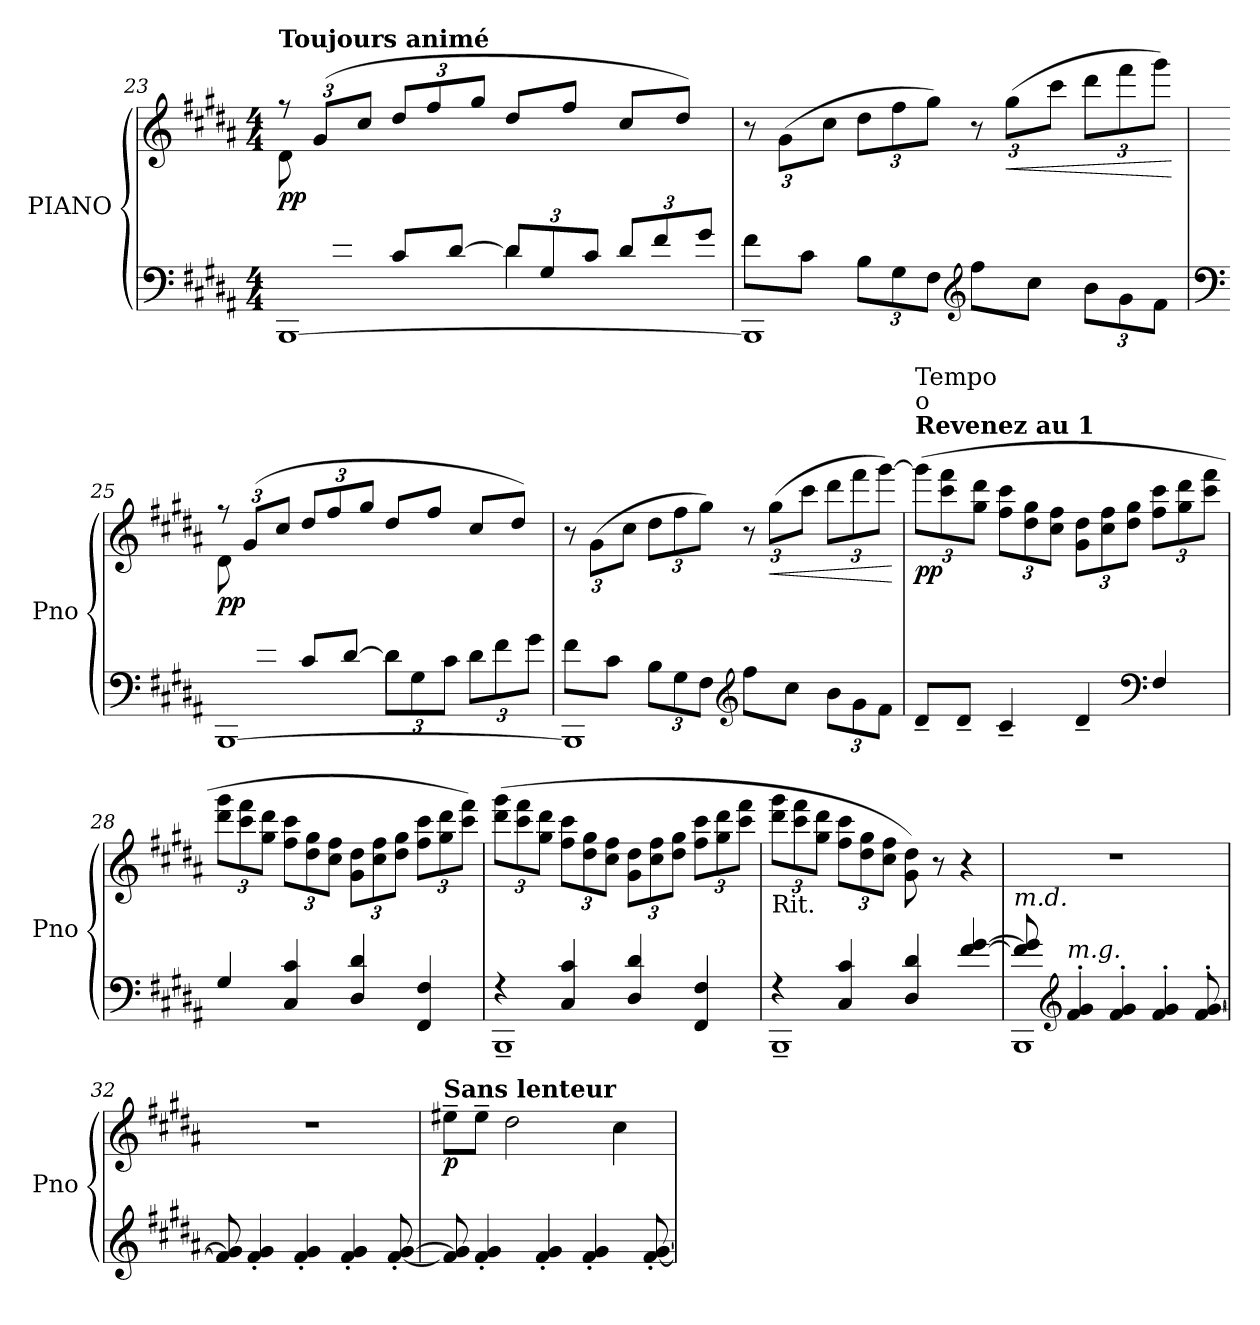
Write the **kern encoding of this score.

**kern	**kern	**dynam
*part1	*part1	*part1
*staff2	*staff1	*staff1/2
*I"PIANO	*	*
*I'Pno	*	*
*clefF4	*clefG2	*
*k[f#c#g#d#a#]	*k[f#c#g#d#a#]	*
*M4/4	*M4/4	*
=23	=23	=23
*^	*	*
*	*^	*	*
*	*	*	*Xbrackettup	*
*	*	*	*^	*
!	!	!	!LO:TX:a:B:t=Toujours animé	!	!
!	!	!	!	!	!LO:DY:b
8ryy	2ryy	[1BBB	12r	(<8d#\L	pp
.	.	.	(>12g#/L	.	.
8f#/J	.	.	.	8ryy	.
.	.	.	12cc#/J	.	.
*	*	*	*v	*v	*
8c#/L	.	.	12dd#/L	.
.	.	.	12ff#/	.
[8d#/J	.	.	.	.
.	.	.	12gg#/J	.
*	*Xbrackettup	*	*	*
4d#\]	12d#/L	.	8dd#/L	.
.	12G#/	.	.	.
.	.	.	8ff#/J	.
.	12c#/J	.	.	.
*	*	*	*^	*
4ryy	12d#/L	.	8cc#/L	4ryy	.
.	12f#/	.	.	.	.
.	.	.	8dd#/J)	.	.
.	12g#/J)	.	.	.	.
*	*v	*v	*	*	*
*	*	*v	*v	*
=24	=24	=24	=24
8f#\L	1BBB]	12r	.
.	.	(>12g#\L	.
8c#\J	.	.	.
.	.	12cc#\J	.
12B\L	.	12dd#\L	.
12G#\	.	12ff#\	.
12F#\J	.	12gg#\J)	.
*clefG2	*	*	*
8ff#\L	.	12r	.
!	!	!	!LO:HP:b
.	.	(>12gg#\L	<
8cc#\J	.	.	.
.	.	12ccc#\J	.
12b\L	.	12ddd#\L	.
12g#\	.	12fff#\	.
12f#\J	.	12ggg#\J)	.
*v	*v	*	*
.	.	[
!!LO:LB:g=z
=25	=25	=25
*clefF4	*	*
*^	*^	*
*	*^	*	*	*
!	!	!	!	!	!LO:DY:b
8ryy	2ryy	[1BBB	12r	(<8d#\L	pp
.	.	.	(>12g#/L	.	.
8f#/J	.	.	.	8ryy	.
.	.	.	12cc#/J	.	.
*	*	*	*v	*v	*
8c#/L	.	.	12dd#/L	.
.	.	.	12ff#/	.
[8d#/J	.	.	.	.
.	.	.	12gg#/J	.
4d#\]	12d#\L	.	8dd#/L	.
.	12G#\	.	.	.
.	.	.	8ff#/J	.
.	12c#\J	.	.	.
*	*	*	*^	*
4ryy	12d#\L	.	8cc#/L	4ryy	.
.	12f#\	.	.	.	.
.	.	.	8dd#/J)	.	.
.	12g#\J)	.	.	.	.
*	*v	*v	*	*	*
*	*	*v	*v	*
=26	=26	=26	=26
8f#\L	1BBB]	12r	.
.	.	(>12g#\L	.
8c#\J	.	.	.
.	.	12cc#\J	.
12B\L	.	12dd#\L	.
12G#\	.	12ff#\	.
12F#\J	.	12gg#\J)	.
*clefG2	*	*	*
8ff#\L	.	12r	.
!	!	!	!LO:HP:b
.	.	(>12gg#\L	<
8cc#\J	.	.	.
.	.	12ccc#\J	.
12b\L	.	12ddd#\L	.
12g#\	.	12fff#\	.
12f#\J	.	[12ggg#\J)	.
*v	*v	*	*
.	.	[
!!LO:PB:g=z
=27	=27	=27
!	!LO:TX:a:B:t=Revenez au 1	!
!	!LO:TX:a:t=o	!
!	!LO:TX:a:t=Tempo	!
!	!	!LO:DY:b
8d#~/L	(>12ggg#\L]	pp
.	12ccc#\ 12fff#\	.
8d#~/J	.	.
.	12gg#\ 12ddd#\J	.
4c#~/	12ff#\ 12ccc#\L	.
.	12dd#\ 12gg#\	.
.	12cc#\ 12ff#\J	.
4d#~/	12g#\ 12dd#\L	.
.	12cc#\ 12ff#\	.
.	12dd#\ 12gg#\J	.
*clefF4	*	*
4F#/	12ff#\ 12ccc#\L	.
.	12gg#\ 12ddd#\	.
.	12ccc#\ 12fff#\J	.
=28	=28	=28
4G#/	12ddd#\ 12ggg#\L	.
.	12ccc#\ 12fff#\	.
.	12gg#\ 12ddd#\J	.
4C#/ 4c#/	12ff#\ 12ccc#\L	.
.	12dd#\ 12gg#\	.
.	12cc#\ 12ff#\J	.
4D#/ 4d#/	12g#\ 12dd#\L	.
.	12cc#\ 12ff#\	.
.	12dd#\ 12gg#\J	.
4FF#/ 4F#/	12ff#\ 12ccc#\L	.
.	12gg#\ 12ddd#\	.
.	12ccc#\ 12fff#\J)	.
=29	=29	=29
*^	*	*
4r	1BBB~	(>12ddd#\ 12ggg#\L	.
.	.	12ccc#\ 12fff#\	.
.	.	12gg#\ 12ddd#\J	.
4C#/ 4c#/	.	12ff#\ 12ccc#\L	.
.	.	12dd#\ 12gg#\	.
.	.	12cc#\ 12ff#\J	.
4D#/ 4d#/	.	12g#\ 12dd#\L	.
.	.	12cc#\ 12ff#\	.
.	.	12dd#\ 12gg#\J	.
4FF#/ 4F#/	.	12ff#\ 12ccc#\L	.
.	.	12gg#\ 12ddd#\	.
.	.	12ccc#\ 12fff#\J	.
!!LO:LB:g=z
=30	=30	=30	=30
!	!	!LO:TX:b:t=Rit.	!
4r	1BBB~	12ddd#\ 12ggg#\L	.
.	.	12ccc#\ 12fff#\	.
.	.	12gg#\ 12ddd#\J	.
4C#/ 4c#/	.	12ff#\ 12ccc#\L	.
.	.	12dd#\ 12gg#\	.
.	.	12cc#\ 12ff#\J	.
4D#/ 4d#/	.	8g#\ 8dd#\)	.
.	.	8r	.
[4f#/ [4g#/	.	4r	.
=31	=31	=31	=31
!LO:TX:i:t=m.d.	!	!	!
8f#/] 8g#/]	1BBB	1r	.
*clefG2	*	*	*
!LO:TX:i:t=m.g.	!	!	!
4f#/' 4g#/'	.	.	.
4f#/' 4g#/'	.	.	.
4f#/' 4g#/'	.	.	.
[8f#/' [8g#/'	.	.	.
*v	*v	*	*
=32	=32	=32
8f#/] 8g#/]	1r	.
4f#/'> 4g#/'>	.	.
4f#/'> 4g#/'>	.	.
4f#/'> 4g#/'>	.	.
[8f#/'> [8g#/'>	.	.
!!LO:LB:g=z
=33	=33	=33
!	!LO:TX:a:B:t=Sans lenteur	!
!	!	!LO:DY:b
8f#/] 8g#/]	8ee#X~\L	p
4f#/' 4g#/'	8ee#~\J	.
.	2dd#\	.
4f#/' 4g#/'	.	.
4f#/' 4g#/'	.	.
.	4cc#\	.
[8f#/' [8g#/'	.	.
=	=	=
*-	*-	*-
